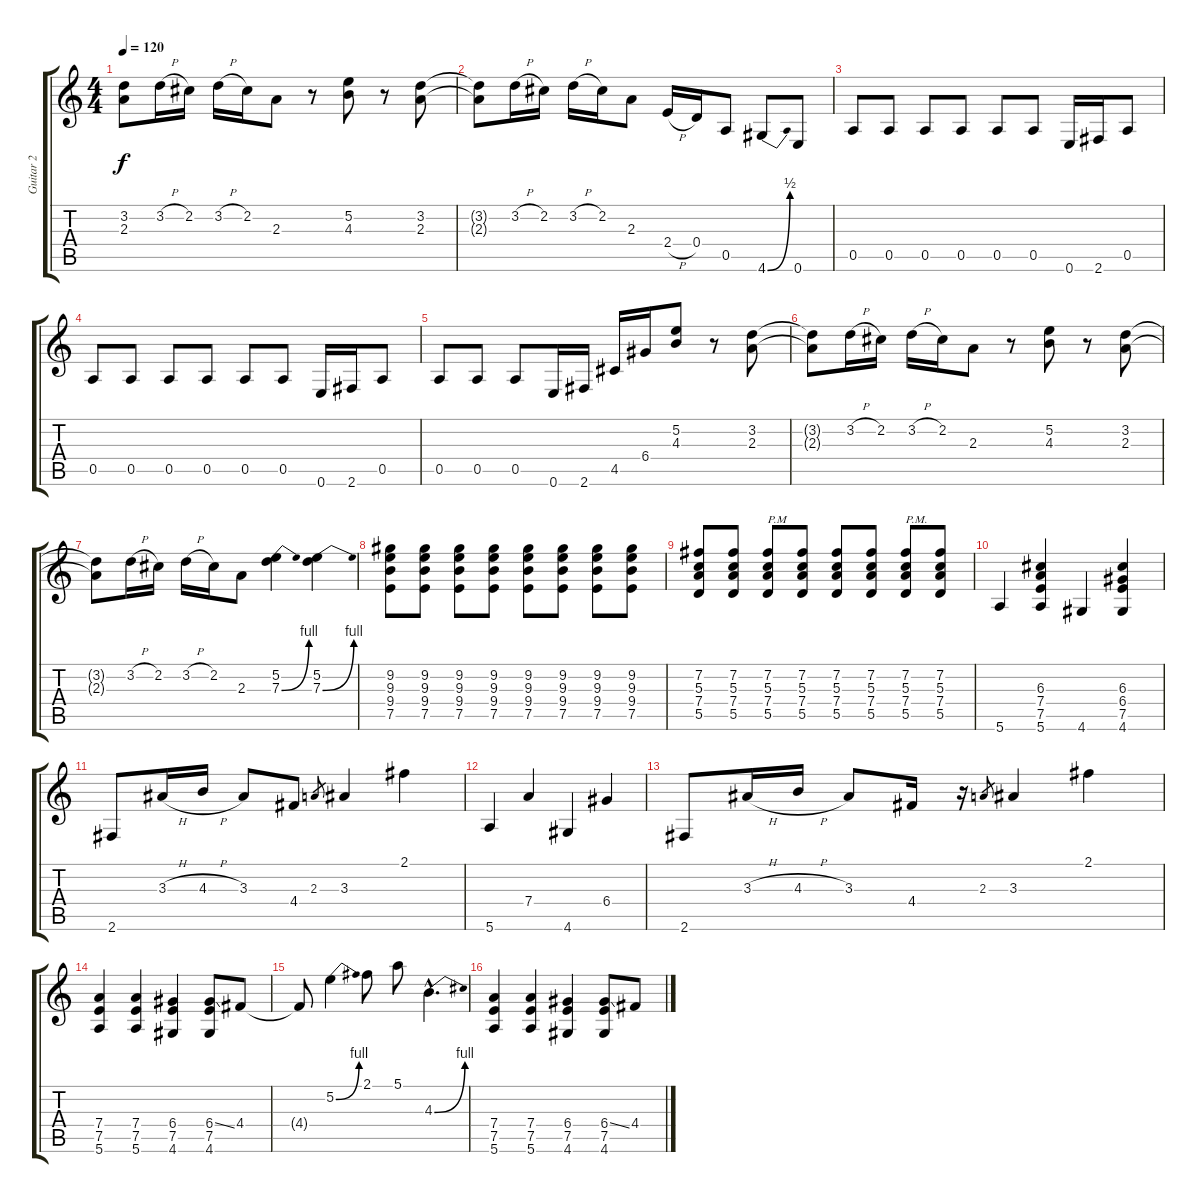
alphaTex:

\track ("Guitar 2" "Guitar 2") {instrument distortionguitar}
\staff {score tabs}
\tuning (E4 B3 G3 D3 A2 E2) {hide}
\ts (4 4)
\tempo 120
\clef g2
\ks c
(3.2{t} 2.3{t}).8{dy f} 3.2{h}.16 2.2.16 3.2{h}.16 2.2.16 2.3.8 r.8 (5.2 4.3).8 r.8 (3.2 2.3).8 |
(3.2{t} 2.3{t}).8 3.2{h}.16 2.2.16 3.2{h}.16 2.2.16 2.3.8 2.4{h}.16 0.4.16 0.5.8 4.6{be (bend 0 0 60 2)}.8 0.6.8 |
0.5.8 0.5.8 0.5.8 0.5.8 0.5.8 0.5.8 0.6.16 2.6.16 0.5.8 |
0.5.8 0.5.8 0.5.8 0.5.8 0.5.8 0.5.8 0.6.16 2.6.16 0.5.8 |
0.5.8 0.5.8 0.5.8 0.6.16 2.6.16 4.5.16 6.4.16 (5.2 4.3).8 r.8 (3.2 2.3).8 |
(3.2{t} 2.3{t}).8 3.2{h}.16 2.2.16 3.2{h}.16 2.2.16 2.3.8 r.8 (5.2 4.3).8 r.8 (3.2 2.3).8 |
(3.2{t} 2.3{t}).8 3.2{h}.16 2.2.16 3.2{h}.16 2.2.16 2.3.8 (5.2 7.3{be (bend 0 0 60 4)}).4 (5.2 7.3{be (bend 0 0 60 4)}).4 |
(9.2 9.3 9.4 7.5).8 (9.2 9.3 9.4 7.5).8 (9.2 9.3 9.4 7.5).8 (9.2 9.3 9.4 7.5).8 (9.2 9.3 9.4 7.5).8 (9.2 9.3 9.4 7.5).8 (9.2 9.3 9.4 7.5).8 (9.2 9.3 9.4 7.5).8 |
(7.2 5.3 7.4 5.5).8 (7.2 5.3 7.4 5.5).8 (7.2 5.3 7.4 5.5).8{txt "P.M"} (7.2 5.3 7.4 5.5).8 (7.2 5.3 7.4 5.5).8 (7.2 5.3 7.4 5.5).8 (7.2 5.3 7.4 5.5).8{txt "P.M."} (7.2 5.3 7.4 5.5).8 |
5.6.4 (6.3 7.4 7.5 5.6).4 4.6.4 (6.3 6.4 7.5 4.6).4 |
2.6.8 3.3{h}.16 4.3{h}.16 3.3.8 4.4.8 2.3.8{gr} 3.3.4 2.1.4 |
5.6.4 7.4.4 4.6.4 6.4.4 |
2.6.8 3.3{h}.16 4.3{h}.16 3.3.8 4.4.16 r.16 2.3.8{gr} 3.3.4 2.1.4 |
(7.4 7.5 5.6).4 (7.4 7.5 5.6).4 (6.4 7.5 4.6).4 (6.4{ss} 7.5 4.6).8 4.4.8 |
4.4{t}.8 5.2{be (bend 0 0 60 4)}.4 2.1.8 5.1.8 4.3{be (bend 0 0 60 4) hac}.4{d} |
(7.4 7.5 5.6).4 (7.4 7.5 5.6).4 (6.4 7.5 4.6).4 (6.4{ss} 7.5 4.6).8 4.4.8
